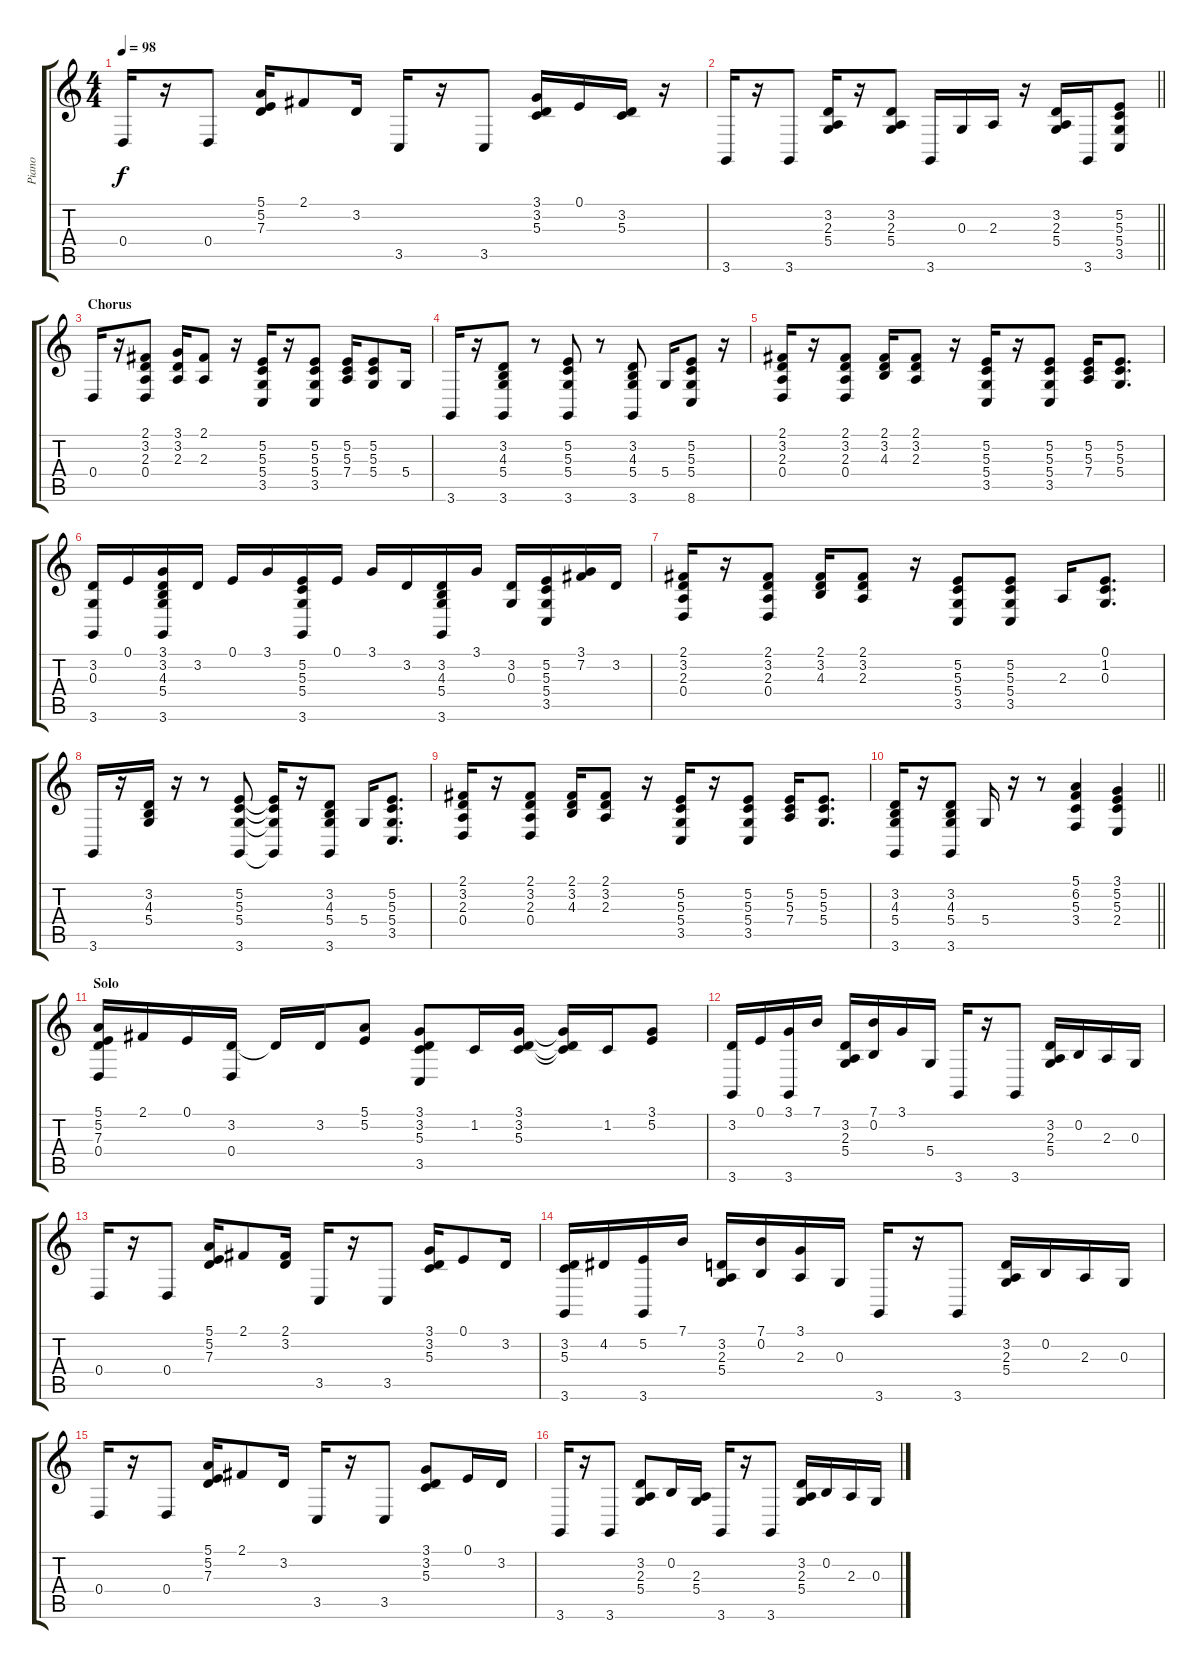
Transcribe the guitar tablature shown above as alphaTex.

\track ("Piano" "Piano") {instrument acousticgrandpiano}
\staff {score tabs}
\tuning (E4 B3 G3 D3 A2 E2) {hide}
\ts (4 4)
\tempo 98
\clef g2
\ks c
0.4.16{dy f} r.16 0.4.8 (5.1 5.2 7.3).16 2.1.8 3.2.16 3.5.16 r.16 3.5.8 (3.1 3.2 5.3).16 0.1.16 (3.2 5.3).16 r.16 |
\barLineRight lightlight
3.6.16 r.16 3.6.8 (3.2 2.3 5.4).16 r.16 (3.2 2.3 5.4).8 3.6.16 0.3.16 2.3.16 r.16 (3.2 2.3 5.4).16 3.6.16 (5.2 5.3 5.4 3.5).8 |
\section ("" "Chorus")
0.4.16 r.16 (2.1 3.2 2.3 0.4).8 (3.1 3.2 2.3).16 (2.1 2.3).8 r.16 (5.2 5.3 5.4 3.5).16 r.16 (5.2 5.3 5.4 3.5).8 (5.2 5.3 7.4).16 (5.2 5.3 5.4).8 5.4.16 |
3.6.16 r.16 (3.2 4.3 5.4 3.6).8 r.8 (5.2 5.3 5.4 3.6).8 r.8 (3.2 4.3 5.4 3.6).8 5.4.16 (5.2 5.3 5.4 8.6).8 r.16 |
(2.1 3.2 2.3 0.4).16 r.16 (2.1 3.2 2.3 0.4).8 (2.1 3.2 4.3).16 (2.1 3.2 2.3).8 r.16 (5.2 5.3 5.4 3.5).16 r.16 (5.2 5.3 5.4 3.5).8 (5.2 5.3 7.4).16 (5.2 5.3 5.4).8{d} |
(3.2 0.3 3.6).16 0.1.16 (3.1 3.2 4.3 5.4 3.6).16 3.2.16 0.1.16 3.1.16 (5.2 5.3 5.4 3.6).16 0.1.16 3.1.16 3.2.16 (3.2 4.3 5.4 3.6).16 3.1.16 (3.2 0.3).16 (5.2 5.3 5.4 3.5).16 (3.1 7.2).16 3.2.16 |
(2.1 3.2 2.3 0.4).16 r.16 (2.1 3.2 2.3 0.4).8 (2.1 3.2 4.3).16 (2.1 3.2 2.3).8 r.16 (5.2 5.3 5.4 3.5).8 (5.2 5.3 5.4 3.5).8 2.3.16 (0.1 1.2 0.3).8{d} |
3.6.16 r.16 (3.2 4.3 5.4).16 r.16 r.8 (5.2 5.3 5.4 3.6).8 (5.2{t} 5.3{t} 5.4{t} 3.6{t}).16 r.16 (3.2 4.3 5.4 3.6).8 5.4.16 (5.2 5.3 5.4 3.5).8{d} |
(2.1 3.2 2.3 0.4).16 r.16 (2.1 3.2 2.3 0.4).8 (2.1 3.2 4.3).16 (2.1 3.2 2.3).8 r.16 (5.2 5.3 5.4 3.5).16 r.16 (5.2 5.3 5.4 3.5).8 (5.2 5.3 7.4).16 (5.2 5.3 5.4).8{d} |
\barLineRight lightlight
(3.2 4.3 5.4 3.6).16 r.16 (3.2 4.3 5.4 3.6).8 5.4.16 r.16 r.8 (5.1 6.2 5.3 3.4).4 (3.1 5.2 5.3 2.4).4 |
\section ("" "Solo")
(5.1 5.2 7.3 0.4).16 2.1.16 0.1.16 (3.2 0.4).16 3.2{t}.16 3.2.16 (5.1 5.2).8 (3.1 3.2 5.3 3.5).8 1.2.16 (3.1 3.2 5.3).16 (3.1{t} 3.2{t} 5.3{t}).16 1.2.16 (3.1 5.2).8 |
(3.2 3.6).16 0.1.16 (3.1 3.6).16 7.1.16 (3.2 2.3 5.4).16 (7.1 0.2).16 3.1.16 5.4.16 3.6.16 r.16 3.6.8 (3.2 2.3 5.4).16 0.2.16 2.3.16 0.3.16 |
0.4.16 r.16 0.4.8 (5.1 5.2 7.3).16 2.1.8 (2.1 3.2).16 3.5.16 r.16 3.5.8 (3.1 3.2 5.3).16 0.1.8 3.2.16 |
(3.2 5.3 3.6).16 4.2.16 (5.2 3.6).16 7.1.16 (3.2 2.3 5.4).16 (7.1 0.2).16 (3.1 2.3).16 0.3.16 3.6.16 r.16 3.6.8 (3.2 2.3 5.4).16 0.2.16 2.3.16 0.3.16 |
0.4.16 r.16 0.4.8 (5.1 5.2 7.3).16 2.1.8 3.2.16 3.5.16 r.16 3.5.8 (3.1 3.2 5.3).8 0.1.16 3.2.16 |
3.6.16 r.16 3.6.8 (3.2 2.3 5.4).8 0.2.16 (2.3 5.4).16 3.6.16 r.16 3.6.8 (3.2 2.3 5.4).16 0.2.16 2.3.16 0.3.16
